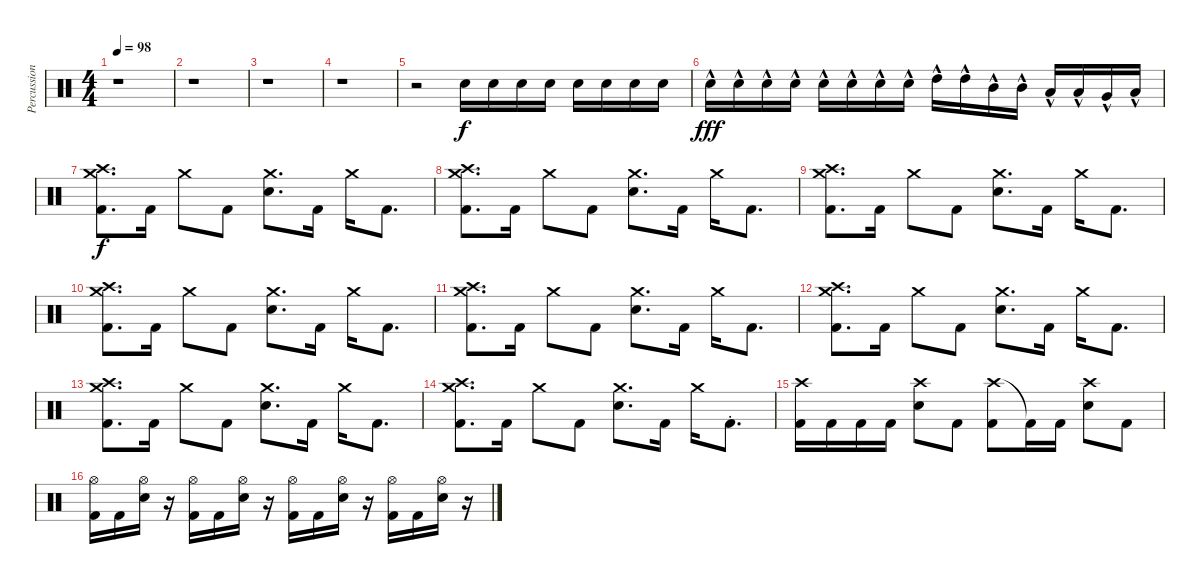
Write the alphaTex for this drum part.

\track ("Percussion" "Percussion") {instrument percussion}
\staff {score}
\articulation defaults
\ts (4 4)
\tempo 98
\clef neutral
\ks c
r.1{dy fff} |
r.1 |
r.1 |
r.1 |
r.2 "Snare (hit) 2".16{dy f} "Snare (hit) 2".16 "Snare (hit) 2".16 "Snare (hit) 2".16 "Snare (hit) 2".16 "Snare (hit) 2".16 "Snare (hit) 2".16 "Snare (hit) 2".16 |
"Snare (hit) 2"{hac}.16{dy fff} "Snare (hit) 2"{hac}.16 "Snare (hit) 2"{hac}.16 "Snare (hit) 2"{hac}.16 "Snare (hit) 2"{hac}.16 "Snare (hit) 2"{hac}.16 "Snare (hit) 2"{hac}.16 "Snare (hit) 2"{hac}.16 "High Tom (hit)"{hac}.16 "High Tom (hit)"{hac}.16 "Mid Tom (hit)"{hac}.16 "Mid Tom (hit)"{hac}.16 "Low Tom (hit)"{hac}.16 "Low Tom (hit)"{hac}.16 "Very Low Tom (hit)"{hac}.16 "Low Floor Tom (hit)"{hac}.16 |
("Crash high (hit)" "Kick (hit) 2" "Crash medium (hit)").8{d dy f} "Kick (hit) 2".16 "Crash medium (hit)".8 "Kick (hit) 2".8 ("Snare (hit) 2" "Crash medium (hit)").8{d} "Kick (hit) 2".16 "Crash medium (hit)".16 "Kick (hit) 2".8{d} |
("Crash high (hit)" "Kick (hit) 2" "Crash medium (hit)").8{d} "Kick (hit) 2".16 "Crash medium (hit)".8 "Kick (hit) 2".8 ("Snare (hit) 2" "Crash medium (hit)").8{d} "Kick (hit) 2".16 "Crash medium (hit)".16 "Kick (hit) 2".8{d} |
("Crash high (hit)" "Kick (hit) 2" "Crash medium (hit)").8{d} "Kick (hit) 2".16 "Crash medium (hit)".8 "Kick (hit) 2".8 ("Snare (hit) 2" "Crash medium (hit)").8{d} "Kick (hit) 2".16 "Crash medium (hit)".16 "Kick (hit) 2".8{d} |
("Crash high (hit)" "Kick (hit) 2" "Crash medium (hit)").8{d} "Kick (hit) 2".16 "Crash medium (hit)".8 "Kick (hit) 2".8 ("Snare (hit) 2" "Crash medium (hit)").8{d} "Kick (hit) 2".16 "Crash medium (hit)".16 "Kick (hit) 2".8{d} |
("Crash high (hit)" "Kick (hit) 2" "Crash medium (hit)").8{d} "Kick (hit) 2".16 "Crash medium (hit)".8 "Kick (hit) 2".8 ("Snare (hit) 2" "Crash medium (hit)").8{d} "Kick (hit) 2".16 "Crash medium (hit)".16 "Kick (hit) 2".8{d} |
("Crash high (hit)" "Kick (hit) 2" "Crash medium (hit)").8{d} "Kick (hit) 2".16 "Crash medium (hit)".8 "Kick (hit) 2".8 ("Snare (hit) 2" "Crash medium (hit)").8{d} "Kick (hit) 2".16 "Crash medium (hit)".16 "Kick (hit) 2".8{d} |
("Crash high (hit)" "Kick (hit) 2" "Crash medium (hit)").8{d} "Kick (hit) 2".16 "Crash medium (hit)".8 "Kick (hit) 2".8 ("Snare (hit) 2" "Crash medium (hit)").8{d} "Kick (hit) 2".16 "Crash medium (hit)".16 "Kick (hit) 2".8{d} |
("Crash high (hit)" "Kick (hit) 2" "Crash medium (hit)").8{d} "Kick (hit) 2".16 "Crash medium (hit)".8 "Kick (hit) 2".8 ("Snare (hit) 2" "Crash medium (hit)").8{d} "Kick (hit) 2".16 "Crash medium (hit)".16 "Kick (hit) 2"{st}.8{d} |
("Crash high (hit)" "Kick (hit) 2").16 "Kick (hit) 2".16 "Kick (hit) 2".16 "Kick (hit) 2".16 ("Crash high (hit)" "Snare (hit) 2").8 "Kick (hit) 2".8 ("Crash high (hit)" "Kick (hit) 2").8 "Kick (hit) 2"{t}.16 "Kick (hit) 2".16 ("Crash high (hit)" "Snare (hit) 2").8 "Kick (hit) 2".8 |
("Hi-Hat (open)" "Kick (hit) 2").16 "Kick (hit) 2".16 ("Hi-Hat (open)" "Snare (hit) 2").16 r.16 ("Hi-Hat (open)" "Kick (hit) 2").16 "Kick (hit) 2".16 ("Hi-Hat (open)" "Snare (hit) 2").16 r.16 ("Hi-Hat (open)" "Kick (hit) 2").16 "Kick (hit) 2".16 ("Hi-Hat (open)" "Snare (hit) 2").16 r.16 ("Hi-Hat (open)" "Kick (hit) 2").16 "Kick (hit) 2".16 ("Hi-Hat (open)" "Snare (hit) 2").16 r.16
